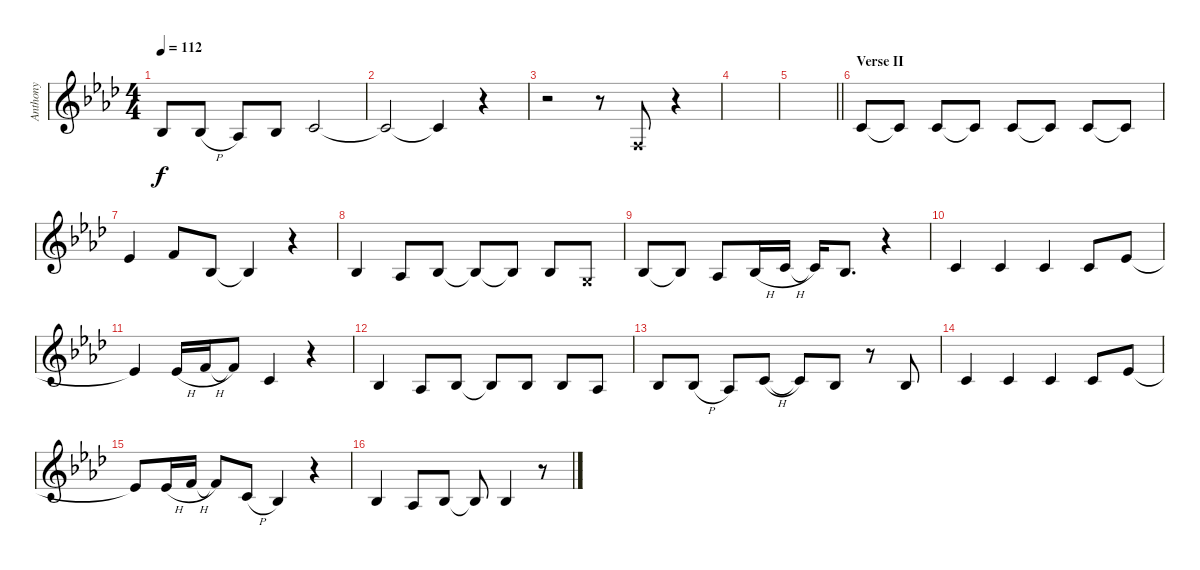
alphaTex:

\track ("Anthony" "Anthony") {instrument synthvoice}
\staff {score}
\tuning (E4 B3 G3 D3 A2 E2) {hide}
\ts (4 4)
\tempo 112
\clef g2
\ks ab
3.3.8{dy f} 3.3{h}.8 1.3.8 3.3.8 1.2.2 |
1.2{t}.2 1.2{t}.4 r.4 |
r.2 r.8 3.4{x}.8 r.4 |
|
\barLineRight lightlight
|
\section ("" "Verse II")
1.2.8 1.2{t}.8 1.2.8 1.2{t}.8 1.2.8 1.2{t}.8 1.2.8 1.2{t}.8 |
4.2.4 1.1.8 3.3.8 3.3{t}.4 r.4 |
3.3.4 1.3.8 3.3.8 3.3{t}.8 3.3{t}.8 3.3.8 0.3{x}.8 |
3.3.8 3.3{t}.8 1.3.8 3.3{h}.16 5.3{h}.16 5.3{t}.16 3.3.8{d} r.4 |
1.2.4 1.2.4 1.2.4 1.2.8 4.2.8 |
4.2{t}.4 4.2{h}.16 6.2{h}.16 6.2{t}.8 1.2.4 r.4 |
3.3.4 1.3.8 3.3.8 3.3{t}.8 3.3.8 3.3.8 1.3.8 |
3.3.8 3.3{h}.8 1.3.8 5.3{h}.8 5.3{t}.8 3.3.8 r.8 3.3.8 |
1.2.4 1.2.4 1.2.4 1.2.8 4.2.8 |
4.2{t}.8 4.2{h}.16 6.2{h}.16 6.2{t}.8 5.3{h}.8 3.3.4 r.4 |
3.3.4 1.3.8 3.3.8 3.3{t}.8 3.3{ss}.4 r.8
